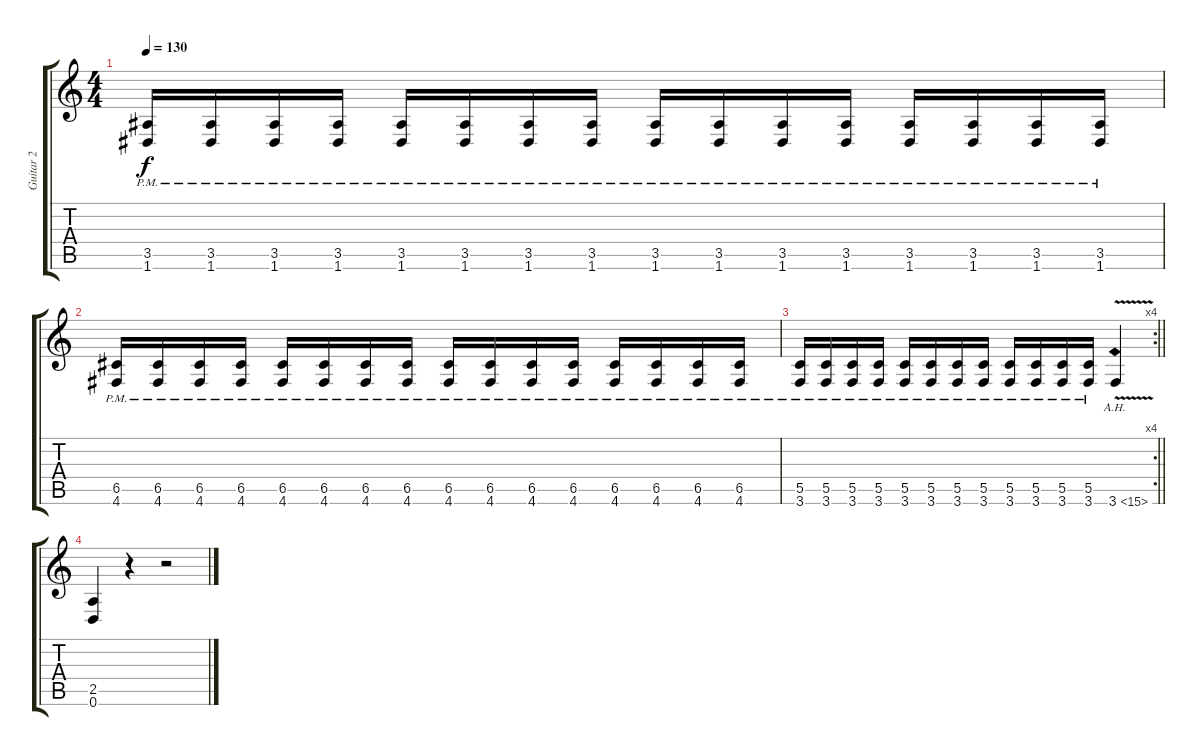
\track ("Guitar 2" "Guitar 2") {instrument distortionguitar}
\staff {score tabs}
\tuning (D4 A3 F3 C3 G2 D2) {hide}
\ts (4 4)
\tempo 130
\clef g2
\ks c
(3.5{pm} 1.6{pm}).16{dy f} (3.5{pm} 1.6{pm}).16 (3.5{pm} 1.6{pm}).16 (3.5{pm} 1.6{pm}).16 (3.5{pm} 1.6{pm}).16 (3.5{pm} 1.6{pm}).16 (3.5{pm} 1.6{pm}).16 (3.5{pm} 1.6{pm}).16 (3.5{pm} 1.6{pm}).16 (3.5{pm} 1.6{pm}).16 (3.5{pm} 1.6{pm}).16 (3.5{pm} 1.6{pm}).16 (3.5{pm} 1.6{pm}).16 (3.5{pm} 1.6{pm}).16 (3.5{pm} 1.6{pm}).16 (3.5{pm} 1.6{pm}).16 |
(6.5{pm} 4.6{pm}).16 (6.5{pm} 4.6{pm}).16 (6.5{pm} 4.6{pm}).16 (6.5{pm} 4.6{pm}).16 (6.5{pm} 4.6{pm}).16 (6.5{pm} 4.6{pm}).16 (6.5{pm} 4.6{pm}).16 (6.5{pm} 4.6{pm}).16 (6.5{pm} 4.6{pm}).16 (6.5{pm} 4.6{pm}).16 (6.5{pm} 4.6{pm}).16 (6.5{pm} 4.6{pm}).16 (6.5{pm} 4.6{pm}).16 (6.5{pm} 4.6{pm}).16 (6.5{pm} 4.6{pm}).16 (6.5{pm} 4.6{pm}).16 |
\rc 4
\barLineRight lightlight
(5.5{pm} 3.6{pm}).16 (5.5{pm} 3.6{pm}).16 (5.5{pm} 3.6{pm}).16 (5.5{pm} 3.6{pm}).16 (5.5{pm} 3.6{pm}).16 (5.5{pm} 3.6{pm}).16 (5.5{pm} 3.6{pm}).16 (5.5{pm} 3.6{pm}).16 (5.5{pm} 3.6{pm}).16 (5.5{pm} 3.6{pm}).16 (5.5{pm} 3.6{pm}).16 (5.5{pm} 3.6{pm}).16 3.6{ah 12 v}.4 |
(2.5 0.6).4 r.4 r.2
